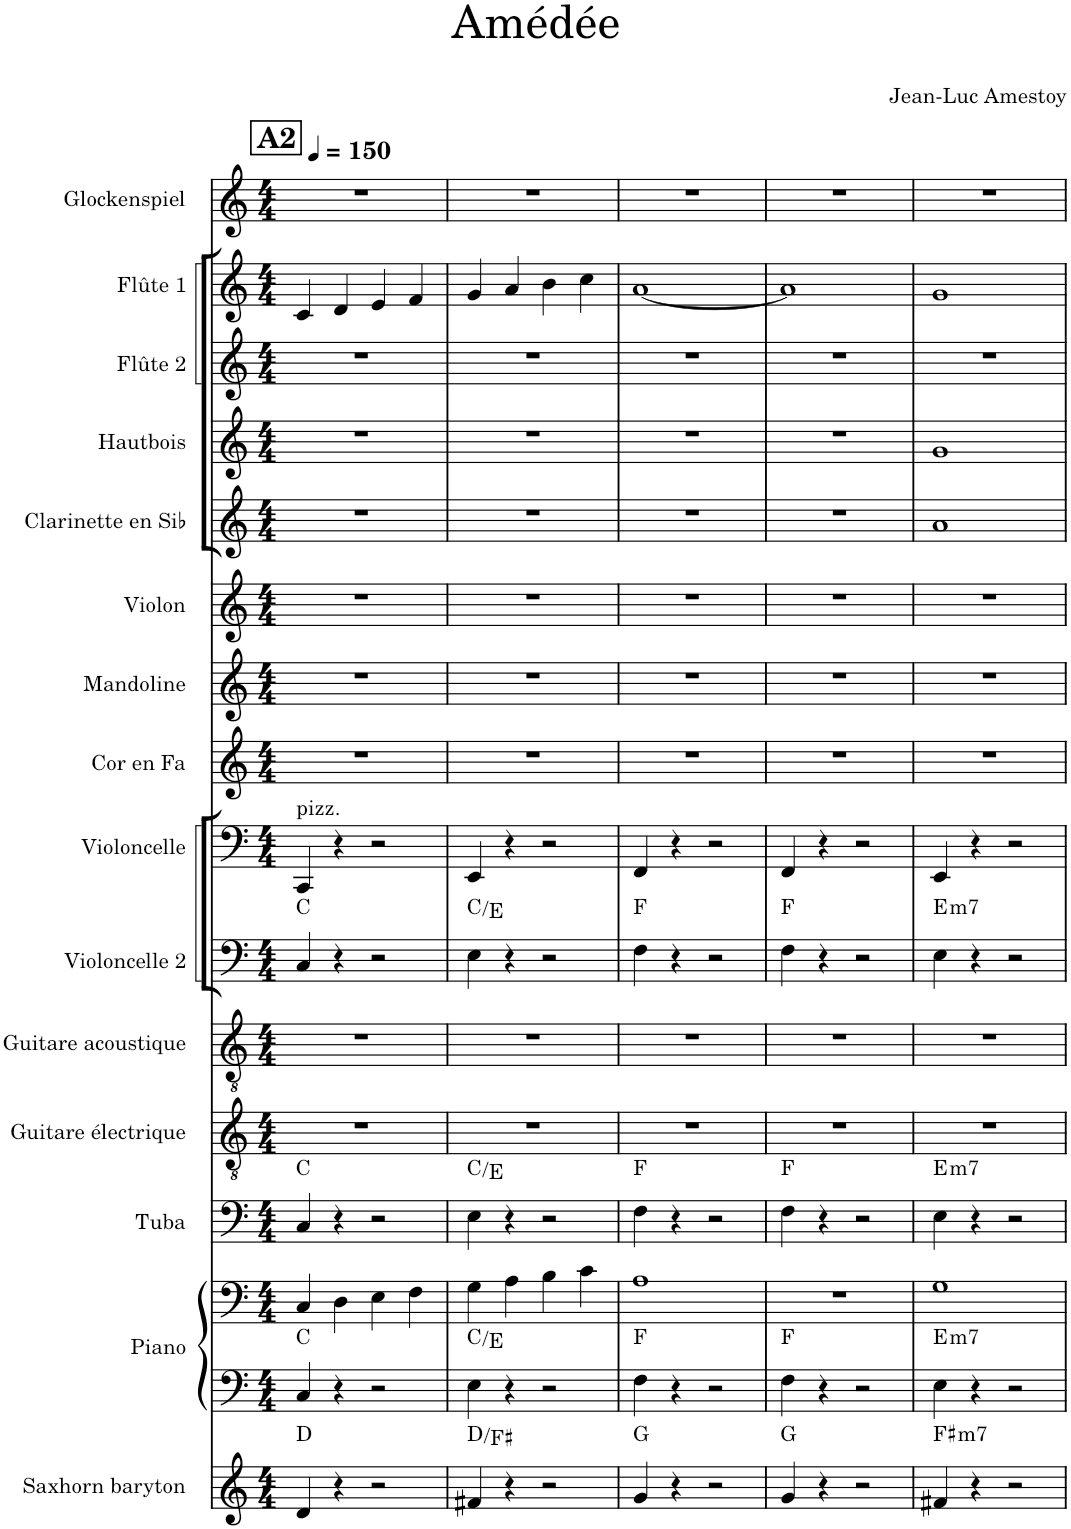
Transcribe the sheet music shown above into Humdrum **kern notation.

**kern	**harte	**kern	**kern	**harte	**kern	**harte	**kern	**kern	**kern	**harte	**kern	**kern	**kern	**kern	**kern	**kern	**kern	**kern	**kern
*part15	*part15	*part14	*part14	*part14	*part13	*part13	*part12	*part11	*part10	*part10	*part9	*part8	*part7	*part6	*part5	*part4	*part3	*part2	*part1
*staff16	*	*staff15	*staff14	*	*staff13	*	*staff12	*staff11	*staff10	*	*staff9	*staff8	*staff7	*staff6	*staff5	*staff4	*staff3	*staff2	*staff1
*I"Saxhorn baryton	*	*I"Piano	*	*	*I"Tuba	*	*I"Guitare électrique	*I"Guitare acoustique	*I"Violoncelle 2	*	*I"Violoncelle	*I"Cor en Fa	*I"Mandoline	*I"Violon	*I"Clarinette en Sib	*I"Hautbois	*I"Flûte 2	*I"Flûte 1	*I"Glockenspiel
*I'Saxh. Bar.	*	*I'Pia.	*	*	*I'Tba.	*	*I'Guit. El.	*I'Guit.	*I'Vlc 2	*	*I'Vlc	*I'Cor en Fa	*I'Mdn.	*I'Vln.	*I'Clar. en Sib	*I'Htbs.	*I'Fl. 2	*I'Fl. 1	*I'Glock.
*clefG2	*	*clefF4	*clefF4	*	*clefF4	*	*clefGv2	*clefGv2	*clefF4	*	*clefF4	*clefG2	*clefG2	*clefG2	*clefG2	*clefG2	*clefG2	*clefG2	*clefG2
*Trd8c14	*	*	*	*	*	*	*	*	*	*	*	*Trd4c7	*	*	*Trd1c2	*	*	*	*Trd-14c-24
*k[]	*	*k[]	*k[]	*	*k[]	*	*k[]	*k[]	*k[]	*	*k[]	*k[]	*k[]	*k[]	*k[]	*k[]	*k[]	*k[]	*k[]
*M4/4	*	*M4/4	*M4/4	*	*M4/4	*	*M4/4	*M4/4	*M4/4	*	*M4/4	*M4/4	*M4/4	*M4/4	*M4/4	*M4/4	*M4/4	*M4/4	*M4/4
*MM150	*	*MM150	*MM150	*	*MM150	*	*MM150	*MM150	*MM150	*	*MM150	*MM150	*MM150	*MM150	*MM150	*MM150	*MM150	*MM150	*MM150
!!LO:REH:place=s1:a:B:cj:fs=14:t=A2
=1	=1	=1	=1	=1	=1	=1	=1	=1	=1	=1	=1	=1	=1	=1	=1	=1	=1	=1	=1
!	!	!	!	!	!	!	!	!	!	!	!LO:TX:a:t=pizz.	!	!	!	!	!	!	!	!
4d/	D:maj	4C/	4C/	C:maj	4C/	C:maj	1r	1r	4C/	C:maj	4CC/	1r	1r	1r	1r	1r	1r	4c/	1r
4r	.	4r	4D\	.	4r	.	.	.	4r	.	4r	.	.	.	.	.	.	4d/	.
2r	.	2r	4E\	.	2r	.	.	.	2r	.	2r	.	.	.	.	.	.	4e/	.
.	.	.	4F\	.	.	.	.	.	.	.	.	.	.	.	.	.	.	4f/	.
=2	=2	=2	=2	=2	=2	=2	=2	=2	=2	=2	=2	=2	=2	=2	=2	=2	=2	=2	=2
4f#X/	D:maj/3	4E\	4G\	C:maj/3	4E\	C:maj/3	1r	1r	4E\	C:maj/3	4EE/	1r	1r	1r	1r	1r	1r	4g/	1r
4r	.	4r	4A\	.	4r	.	.	.	4r	.	4r	.	.	.	.	.	.	4a/	.
2r	.	2r	4B\	.	2r	.	.	.	2r	.	2r	.	.	.	.	.	.	4b\	.
.	.	.	4c\	.	.	.	.	.	.	.	.	.	.	.	.	.	.	4cc\	.
=3	=3	=3	=3	=3	=3	=3	=3	=3	=3	=3	=3	=3	=3	=3	=3	=3	=3	=3	=3
4g/	G:maj	4F\	1A	F:maj	4F\	F:maj	1r	1r	4F\	F:maj	4FF/	1r	1r	1r	1r	1r	1r	[1a	1r
4r	.	4r	.	.	4r	.	.	.	4r	.	4r	.	.	.	.	.	.	.	.
2r	.	2r	.	.	2r	.	.	.	2r	.	2r	.	.	.	.	.	.	.	.
=4	=4	=4	=4	=4	=4	=4	=4	=4	=4	=4	=4	=4	=4	=4	=4	=4	=4	=4	=4
4g/	G:maj	4F\	1r	F:maj	4F\	F:maj	1r	1r	4F\	F:maj	4FF/	1r	1r	1r	1r	1r	1r	1a]	1r
4r	.	4r	.	.	4r	.	.	.	4r	.	4r	.	.	.	.	.	.	.	.
2r	.	2r	.	.	2r	.	.	.	2r	.	2r	.	.	.	.	.	.	.	.
=5	=5	=5	=5	=5	=5	=5	=5	=5	=5	=5	=5	=5	=5	=5	=5	=5	=5	=5	=5
!	!LO:H:kt=m7	!	!	!LO:H:kt=m7	!	!LO:H:kt=m7	!	!	!	!LO:H:kt=m7	!	!	!	!	!	!	!	!	!
4f#X/	F#:min7	4E\	1G	E:min7	4E\	E:min7	1r	1r	4E\	E:min7	4EE/	1r	1r	1r	1a	1g	1r	1g	1r
4r	.	4r	.	.	4r	.	.	.	4r	.	4r	.	.	.	.	.	.	.	.
2r	.	2r	.	.	2r	.	.	.	2r	.	2r	.	.	.	.	.	.	.	.
=	=	=	=	=	=	=	=	=	=	=	=	=	=	=	=	=	=	=	=
*-	*-	*-	*-	*-	*-	*-	*-	*-	*-	*-	*-	*-	*-	*-	*-	*-	*-	*-	*-
